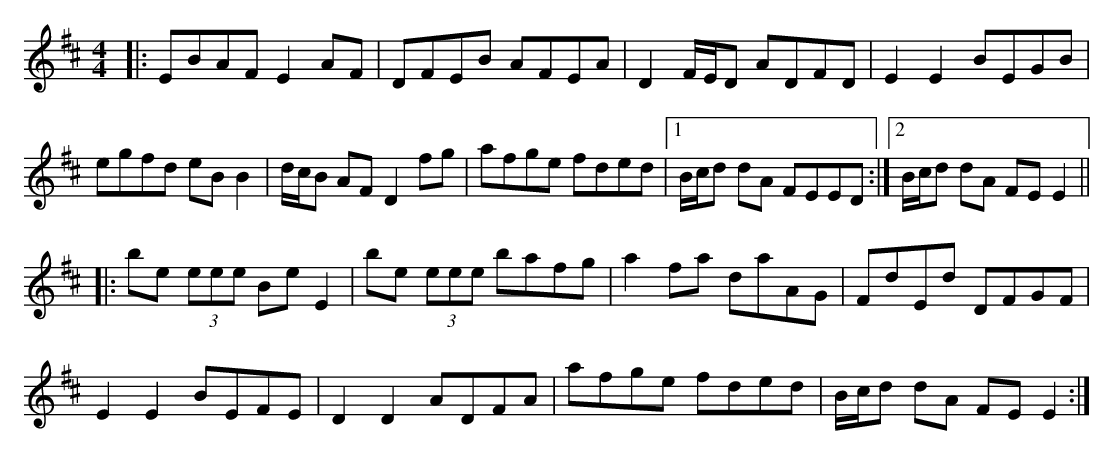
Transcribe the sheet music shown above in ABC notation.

X:1
M:4/4
K:Edor
|:EBAF E2AF|DFEB AFEA|D2 F/E/D ADFD|E2E2 BEGB|
egfd eB B2|d/c/B AF D2 fg|afge fded|1 B/c/d dA FEED:|2 B/c/d dA FEE2||
|:be (3eee Be E2|be (3eee bafg|a2 fa daAG|FdEd DFGF|
E2E2 BEFE|D2D2 ADFA|afge fded|B/c/d dA FEE2:|
